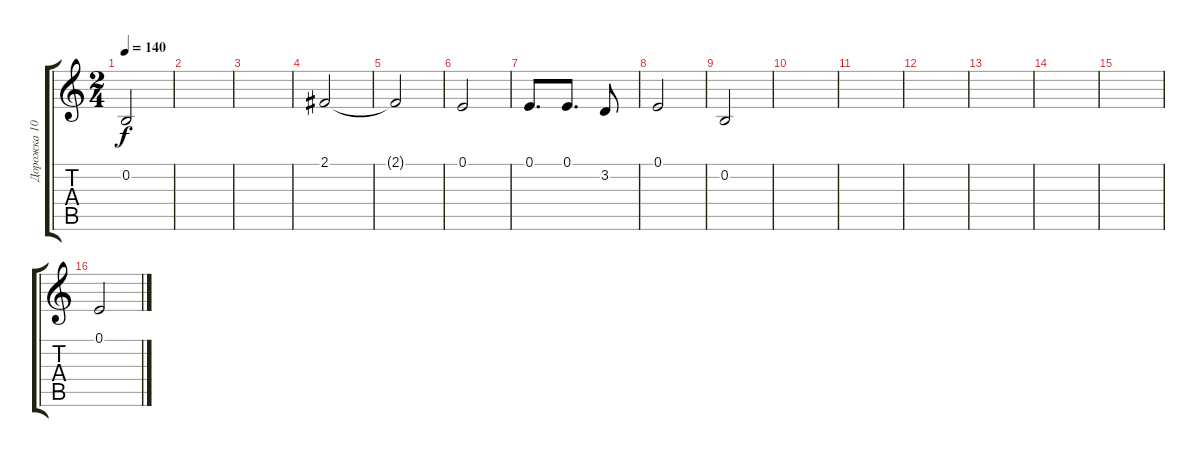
\track ("Дорожка 10" "Дорожка 10") {instrument violin}
\staff {score tabs}
\tuning (E4 B3 G3 D3 A2 E2) {hide}
\ts (2 4)
\tempo 140
\clef g2
\ks c
0.2.2{dy f} |
|
|
2.1.2 |
2.1{t}.2 |
0.1.2 |
0.1.8{d} 0.1.8{d} 3.2.8 |
0.1.2 |
0.2.2 |
|
|
|
|
|
|
0.1.2
